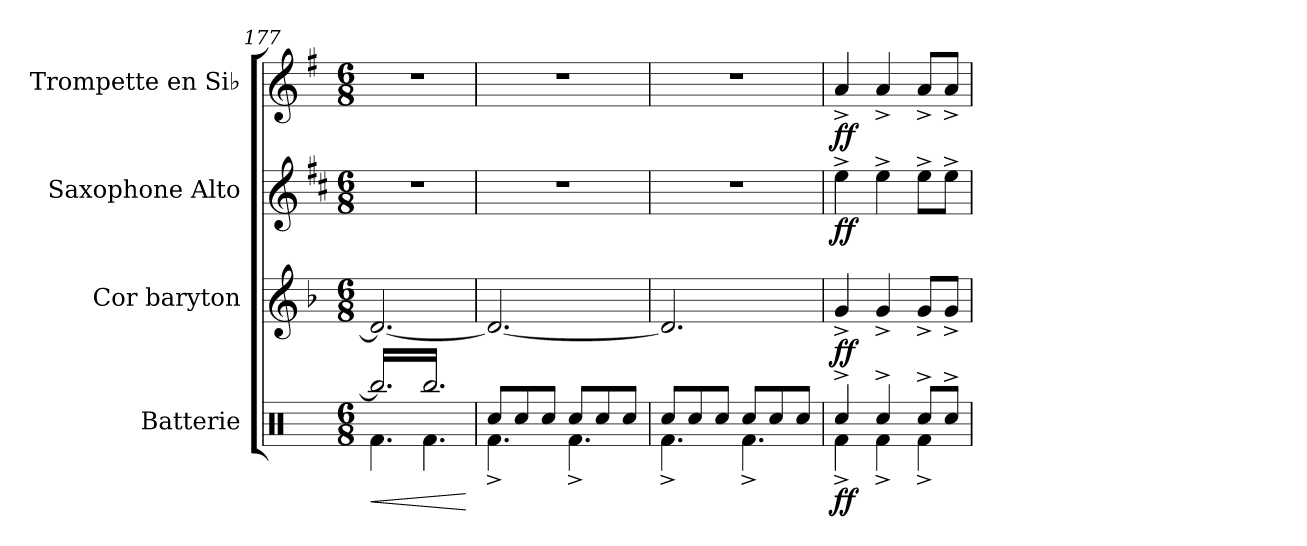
**kern	**dynam	**kern	**dynam	**kern	**dynam	**kern	**dynam
*part4	*part4	*part3	*part3	*part2	*part2	*part1	*part1
*staff4	*staff4	*staff3	*staff3	*staff2	*staff2	*staff1	*staff1
*I"Batterie	*	*I"Cor baryton	*	*I"Saxophone Alto	*	*I"Trompette en Si♭	*
*I'Bat.	*	*I'Cor Bar.	*	*I'Sax. A.	*	*I'Tromp. Si♭	*
*clefX	*	*clefG2	*	*clefG2	*	*clefG2	*
*	*	*ITrd8c14	*	*ITrd5c9	*	*ITrd1c2	*
*k[]	*	*k[b-]	*	*k[b-]	*	*k[b-]	*
*M6/8	*	*M6/8	*	*M6/8	*	*M6/8	*
=177	=177	=177	=177	=177	=177	=177	=177
!	!LO:HP:b	!	!	!	!	!	!
*^	*	*	*	*	*	*	*
*tremolo	*	*	*	*	*	*	*	*
16Rbb/]LL	4.Rf\	<	2.D/_	.	2.r	.	2.r	.
16Rbb/	.	.	.	.	.	.	.	.
16Rbb/	.	.	.	.	.	.	.	.
16Rbb/	.	.	.	.	.	.	.	.
16Rbb/	.	.	.	.	.	.	.	.
16Rbb/	.	.	.	.	.	.	.	.
16Rbb/	4.Rf\	.	.	.	.	.	.	.
16Rbb/	.	.	.	.	.	.	.	.
16Rbb/	.	.	.	.	.	.	.	.
16Rbb/	.	.	.	.	.	.	.	.
16Rbb/	.	.	.	.	.	.	.	.
16Rbb/JJ	.	.	.	.	.	.	.	.
*Xtremolo	*	*	*	*	*	*	*	*
*v	*v	*	*	*	*	*	*	*
.	[	.	.	.	.	.	.
=178	=178	=178	=178	=178	=178	=178	=178
*^	*	*	*	*	*	*	*
8Rcc/L	4.Rf^\	.	2.D/_	.	2.r	.	2.r	.
8Rcc/	.	.	.	.	.	.	.	.
8Rcc/J	.	.	.	.	.	.	.	.
8Rcc/L	4.Rf^\	.	.	.	.	.	.	.
8Rcc/	.	.	.	.	.	.	.	.
8Rcc/J	.	.	.	.	.	.	.	.
=179	=179	=179	=179	=179	=179	=179	=179	=179
8Rcc/L	4.Rf^\	.	2.D/]	.	2.r	.	2.r	.
8Rcc/	.	.	.	.	.	.	.	.
8Rcc/J	.	.	.	.	.	.	.	.
8Rcc/L	4.Rf^\	.	.	.	.	.	.	.
8Rcc/	.	.	.	.	.	.	.	.
8Rcc/J	.	.	.	.	.	.	.	.
=180	=180	=180	=180	=180	=180	=180	=180	=180
!	!	!LO:DY:b	!	!LO:DY:b	!	!LO:DY:b	!	!LO:DY:b
4Rcc^/	4Rf^\	ff	4G^/	ff	4g^\	ff	4g^/	ff
4Rcc^/	4Rf^\	.	4G^/	.	4g^\	.	4g^/	.
8Rcc^/L	4Rf^\	.	8G^/L	.	8g^\L	.	8g^/L	.
8Rcc^/J	.	.	8G^/J	.	8g^\J	.	8g^/J	.
*v	*v	*	*	*	*	*	*	*
=	=	=	=	=	=	=	=
*-	*-	*-	*-	*-	*-	*-	*-
